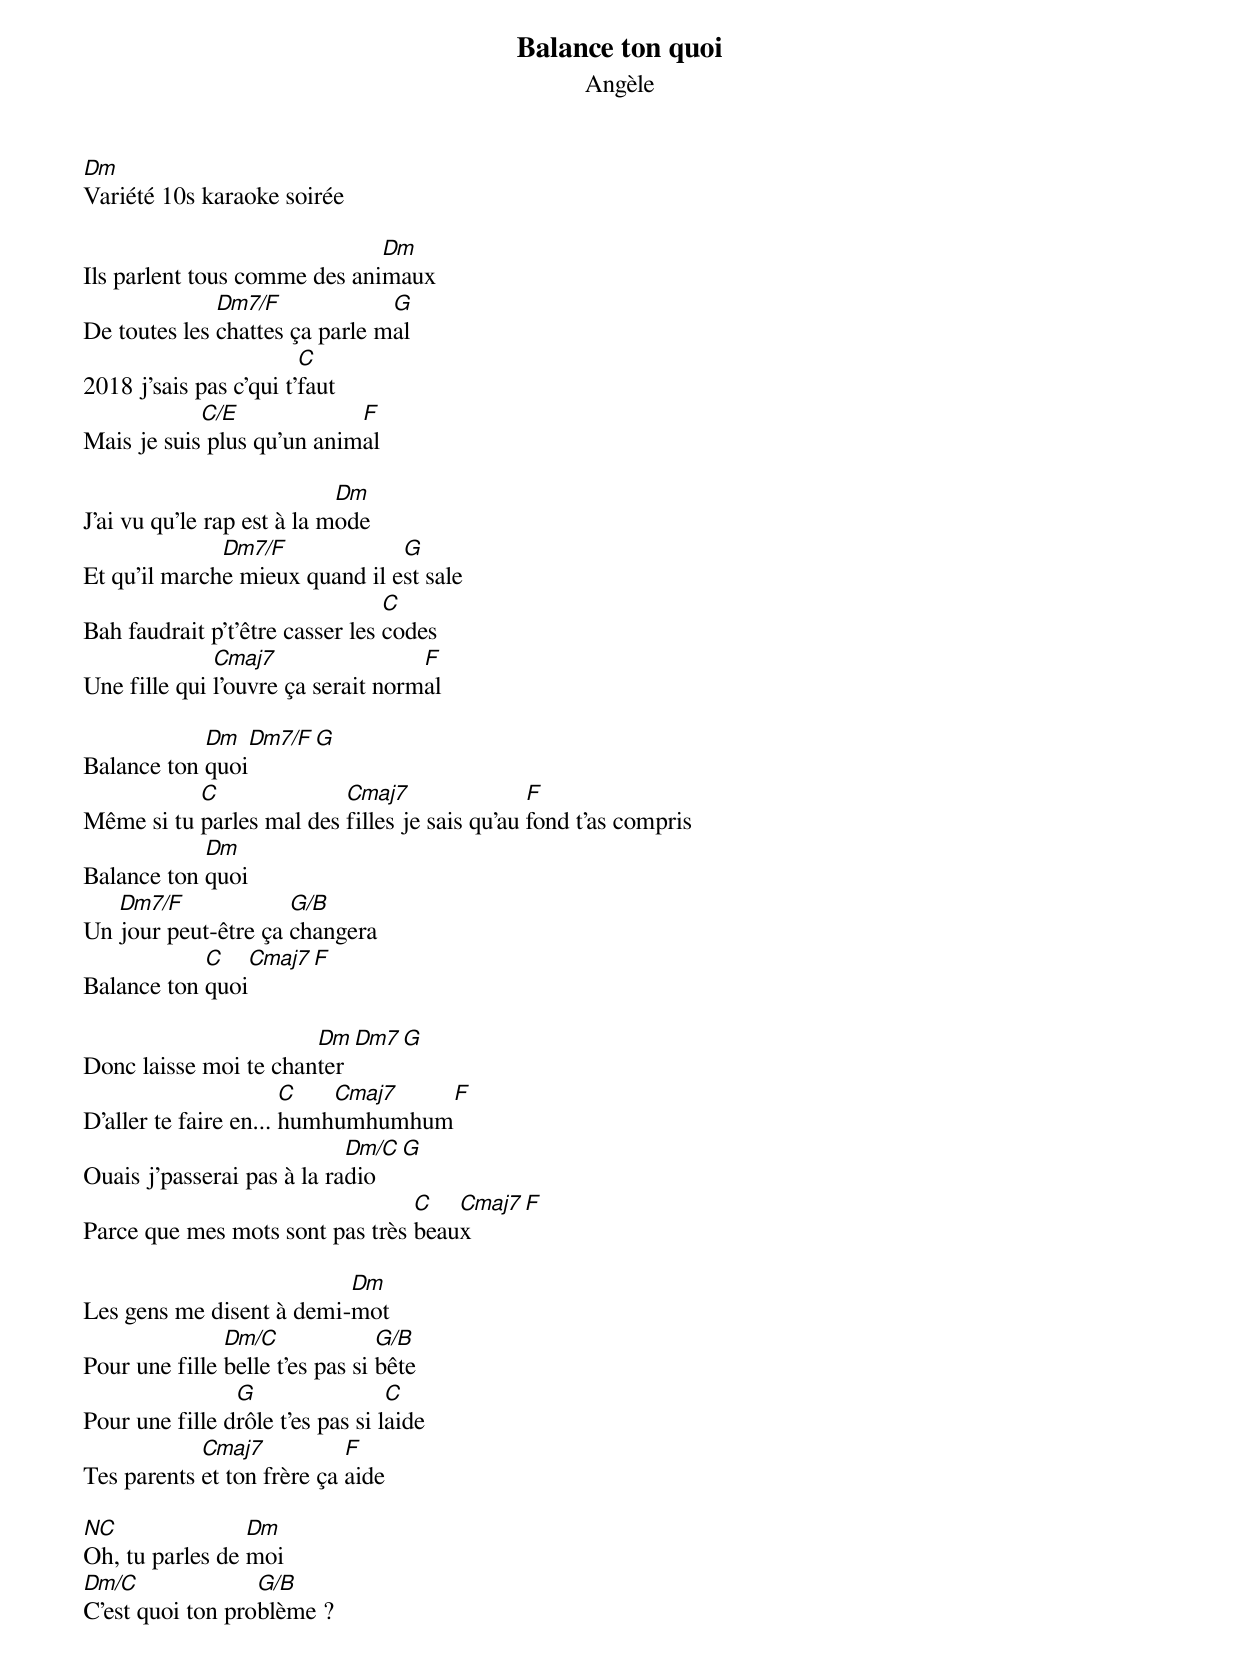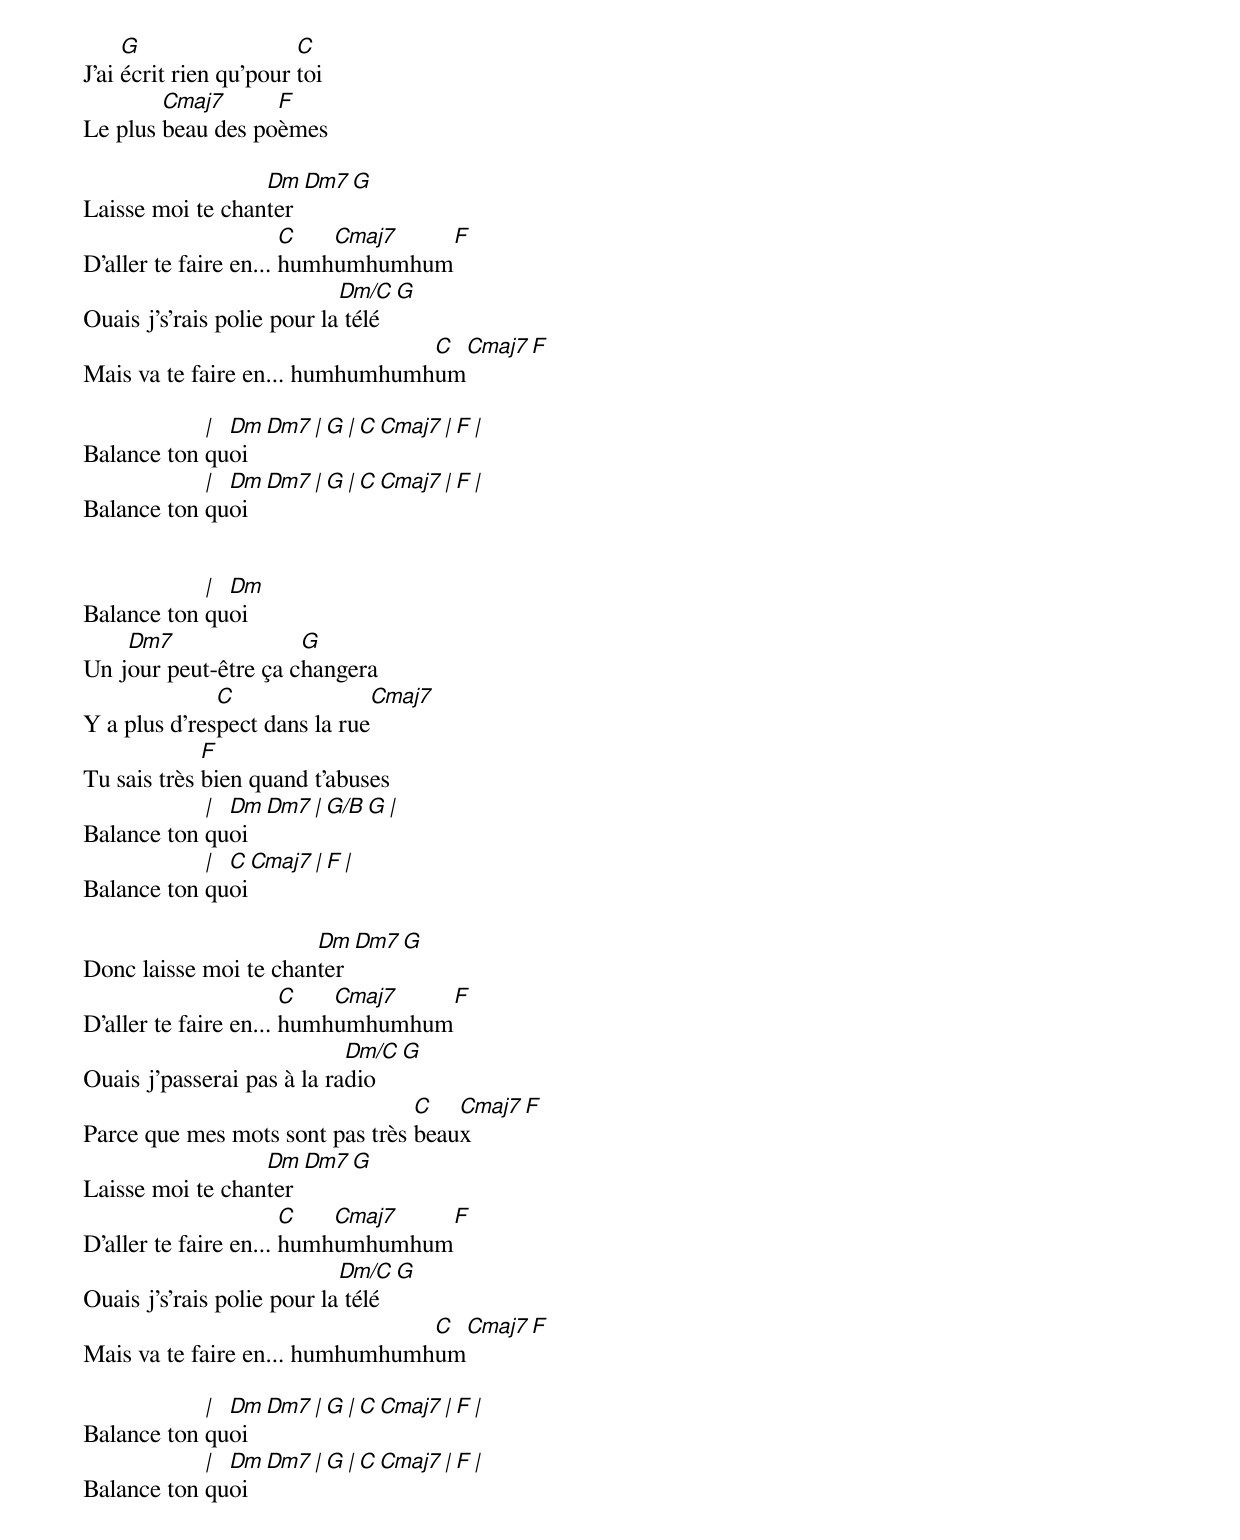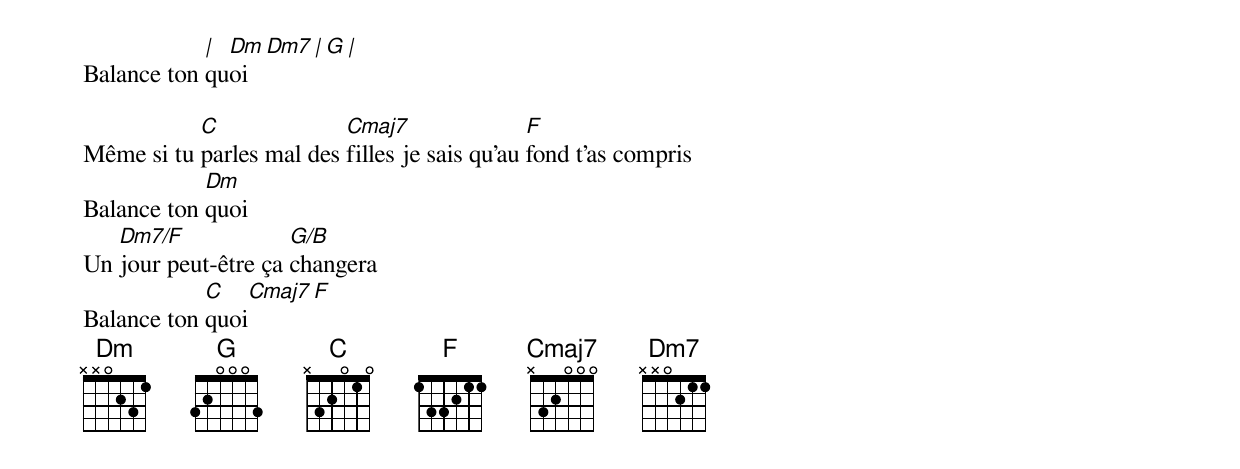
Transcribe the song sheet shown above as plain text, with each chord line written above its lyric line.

Balance ton quoi
Angèle
Dm
Variété 10s karaoke soirée

                              Dm
Ils parlent tous comme des animaux
              Dm7/F             G
De toutes les chattes ça parle mal
                        C
2018 j'sais pas c'qui t'faut
            C/E             F
Mais je suis plus qu'un animal

                            Dm
J'ai vu qu'le rap est à la mode
              Dm7/F             G
Et qu'il marche mieux quand il est sale
                                 C
Bah faudrait p't'être casser les codes
              Cmaj7                 F
Une fille qui l'ouvre ça serait normal

            Dm    Dm7/F   G
Balance ton quoi
           C              Cmaj7                F
Même si tu parles mal des filles je sais qu'au fond t'as compris
            Dm
Balance ton quoi
   Dm7/F             G/B
Un jour peut-être ça changera
            C    Cmaj7     F
Balance ton quoi

                       Dm  Dm7   G
Donc laisse moi te chanter
                       C   Cmaj7    F
D'aller te faire en... humhumhumhum
                            Dm/C   G
Ouais j'passerai pas à la radio
                                 C   Cmaj7    F
Parce que mes mots sont pas très beaux

                          Dm
Les gens me disent à demi-mot
               Dm/C              G/B
Pour une fille belle t'es pas si bête
                G                 C
Pour une fille drôle t'es pas si laide
            Cmaj7           F
Tes parents et ton frère ça aide

NC               Dm
Oh, tu parles de moi
Dm/C              G/B
C'est quoi ton problème ?
     G                  C
J'ai écrit rien qu'pour toi
        Cmaj7      F
Le plus beau des poèmes

                  Dm  Dm7   G
Laisse moi te chanter
                       C   Cmaj7    F
D'aller te faire en... humhumhumhum
                            Dm/C   G
Ouais j's'rais polie pour la télé
                                 C   Cmaj7    F
Mais va te faire en... humhumhumhum

            | Dm   Dm7 | G      | C   Cmaj7 |  F     |
Balance ton quoi
            | Dm   Dm7 | G      | C   Cmaj7 |  F     |
Balance ton quoi


            | Dm
Balance ton quoi
    Dm7               G
Un jour peut-être ça changera
              C                Cmaj7
Y a plus d'respect dans la rue
             F
Tu sais très bien quand t'abuses
            | Dm   Dm7 | G/B   G  |
Balance ton quoi
            | C   Cmaj7 |  F     |
Balance ton quoi

                       Dm  Dm7   G
Donc laisse moi te chanter
                       C   Cmaj7    F
D'aller te faire en... humhumhumhum
                            Dm/C   G
Ouais j'passerai pas à la radio
                                 C   Cmaj7    F
Parce que mes mots sont pas très beaux
                  Dm  Dm7   G
Laisse moi te chanter
                       C   Cmaj7    F
D'aller te faire en... humhumhumhum
                            Dm/C   G
Ouais j's'rais polie pour la télé
                                 C   Cmaj7    F
Mais va te faire en... humhumhumhum

            | Dm   Dm7 | G      | C   Cmaj7 |  F     |
Balance ton quoi
            | Dm   Dm7 | G      | C   Cmaj7 |  F     |
Balance ton quoi
            | Dm   Dm7 | G      |
Balance ton quoi

           C              Cmaj7                F
Même si tu parles mal des filles je sais qu'au fond t'as compris
            Dm
Balance ton quoi
   Dm7/F             G/B
Un jour peut-être ça changera
            C    Cmaj7     F
Balance ton quoi
